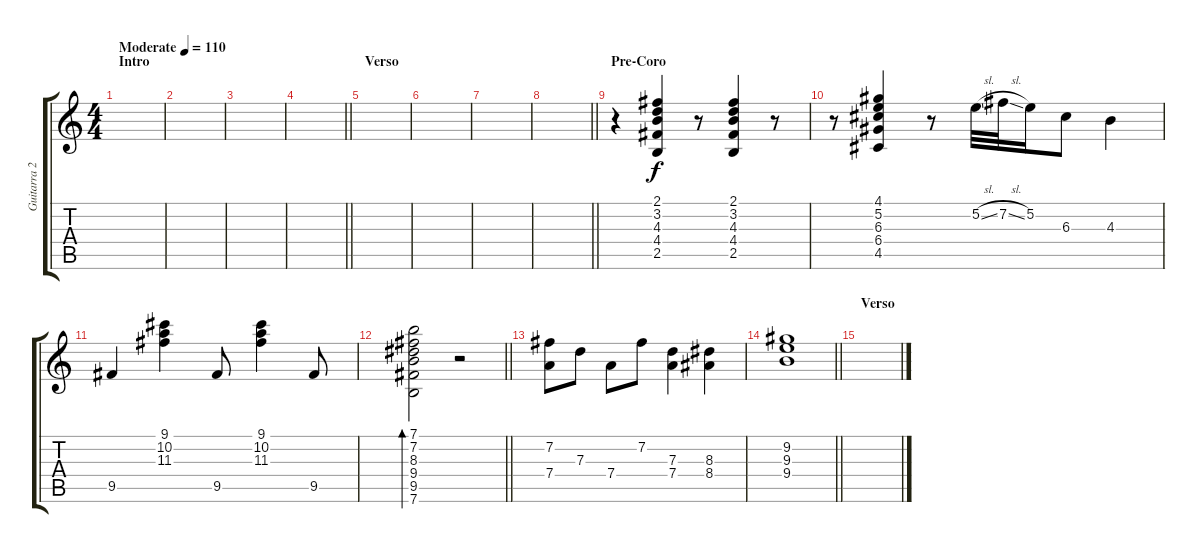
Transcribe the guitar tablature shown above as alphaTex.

\track ("Guitarra 2" "Guitarra 2") {instrument electricguitarclean}
\staff {score tabs}
\tuning (E4 B3 G3 D3 A2 E2) {hide}
\ts (4 4)
\section ("" "Intro")
\tempo (110 "Moderate")
\clef g2
\ks c
|
|
|
\barLineRight lightlight
|
\section ("" "Verso")
|
|
|
\barLineRight lightlight
|
\section ("" "Pre-Coro")
r.4 (2.1 3.2 4.3 4.4 2.5).4 r.8 (2.1 3.2 4.3 4.4 2.5).4 r.8 |
r.8 (4.1 5.2 6.3 6.4 4.5).4 r.8 5.2{sl}.32 7.2{sl}.32 5.2.16 6.3.8 4.3.4 |
9.5.4 (9.1 10.2 11.3).4 9.5.8 (9.1 10.2 11.3).4 9.5.8 |
\barLineRight lightlight
(7.1 7.2 8.3 9.4 9.5 7.6).2{bd 120} r.2 |
(7.2 7.4).8 7.3.8 7.4.8 7.2.8 (7.3 7.4).4 (8.3 8.4).4 |
\barLineRight lightlight
(9.2 9.3 9.4).1 |
\section ("" "Verso")
